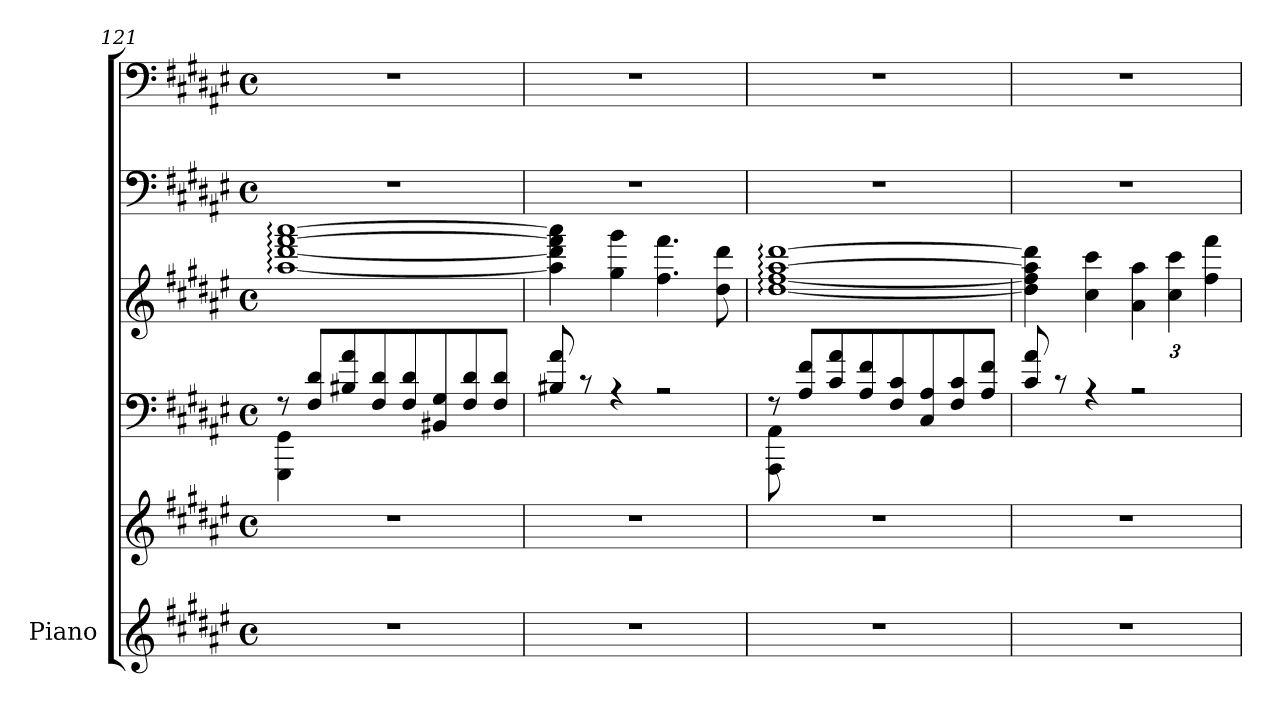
**kern	**kern	**kern	**kern	**kern	**kern	**dynam
*part1	*part1	*part1	*part1	*part1	*part1	*part1
*staff6	*staff5	*staff4	*staff3	*staff2	*staff1	*staff1/2/3/4/5/6
*I"Piano	*	*	*	*	*	*
*I'Pno.	*	*	*	*	*	*
*clefG2	*clefG2	*clefF4	*clefG2	*clefF4	*clefF4	*
*k[f#c#g#d#a#e#]	*k[f#c#g#d#a#e#]	*k[f#c#g#d#a#e#]	*k[f#c#g#d#a#e#]	*k[f#c#g#d#a#e#]	*k[f#c#g#d#a#e#]	*
*M4/4	*M4/4	*M4/4	*M4/4	*M4/4	*M4/4	*
*met(c)	*met(c)	*met(c)	*met(c)	*met(c)	*met(c)	*
*MM110	*MM110	*MM110	*MM110	*MM110	*MM110	*
=121	=121	=121	=121	=121	=121	=121
*	*	*^	*	*	*	*
!	!	!	!	!	!	!	!LO:DY:b=3
1r	1r	8rF	4GGG#\ 4GG#\	[1aa#: [1ddd#: [1fff#: [1aaa#:	1r	1r	other-dynamics
!	!	!	!	!	!	!	!LO:DY:b=4
.	.	8F#/ 8d#/L	.	.	.	.	other-dynamics
.	.	8B#X/ 8a#/	4rFyy	.	.	.	.
.	.	8F#/ 8d#/	.	.	.	.	.
.	.	8F#/ 8d#/	2ryy	.	.	.	.
.	.	8BB#X/ 8G#/	.	.	.	.	.
.	.	8F#/ 8d#/	.	.	.	.	.
.	.	8F#/ 8d#/J	.	.	.	.	.
*	*	*v	*v	*	*	*	*
=122	=122	=122	=122	=122	=122	=122
1r	1r	8B#X/ 8a#/	4aa#\] 4ddd#\] 4fff#\] 4aaa#\]	1r	1r	.
.	.	8rc	.	.	.	.
.	.	4rA	4gg#\ 4ggg#\	.	.	.
.	.	2rA	4.ff#\ 4.fff#\	.	.	.
.	.	.	8dd#\ 8ddd#\	.	.	.
=123	=123	=123	=123	=123	=123	=123
*	*	*^	*	*	*	*
1r	1r	8rF	8AAA#\ 8AA#\	[1dd#: [1ff#: [1aa#: [1ddd#:	1r	1r	.
.	.	8A#/ 8f#/L	8ryy	.	.	.	.
.	.	8c#/ 8a#/	4rFyy	.	.	.	.
.	.	8A#/ 8f#/	.	.	.	.	.
.	.	8F#/ 8c#/	2ryy	.	.	.	.
.	.	8C#/ 8A#/	.	.	.	.	.
.	.	8F#/ 8c#/	.	.	.	.	.
.	.	8A#/ 8f#/J	.	.	.	.	.
*	*	*v	*v	*	*	*	*
=124	=124	=124	=124	=124	=124	=124
1r	1r	8c#/ 8a#/	4dd#\] 4ff#\] 4aa#\] 4ddd#\]	1r	1r	.
.	.	8rc	.	.	.	.
.	.	4rA	4cc#\ 4ccc#\	.	.	.
*	*	*	*Xbrackettup	*	*	*
.	.	2rA	6a#\ 6aa#\	.	.	.
.	.	.	6cc#\ 6ccc#\	.	.	.
.	.	.	6ff#\ 6fff#\	.	.	.
=	=	=	=	=	=	=
*-	*-	*-	*-	*-	*-	*-
